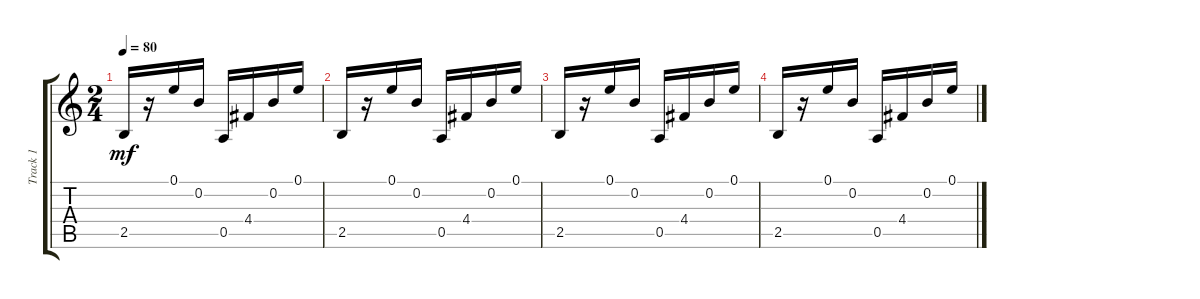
\track ("Track 1" "Track 1") {instrument electricbasspick}
\staff {score tabs}
\tuning (E4 B3 G3 D3 A2 E2) {hide}
\ts (2 4)
\tempo 80
\clef g2
\ks c
2.5.16{dy mf} r.16 0.1.16 0.2.16 0.5.16 4.4.16 0.2.16 0.1.16 |
2.5.16 r.16 0.1.16 0.2.16 0.5.16 4.4.16 0.2.16 0.1.16 |
2.5.16 r.16 0.1.16 0.2.16 0.5.16 4.4.16 0.2.16 0.1.16 |
2.5.16 r.16 0.1.16 0.2.16 0.5.16 4.4.16 0.2.16 0.1.16
